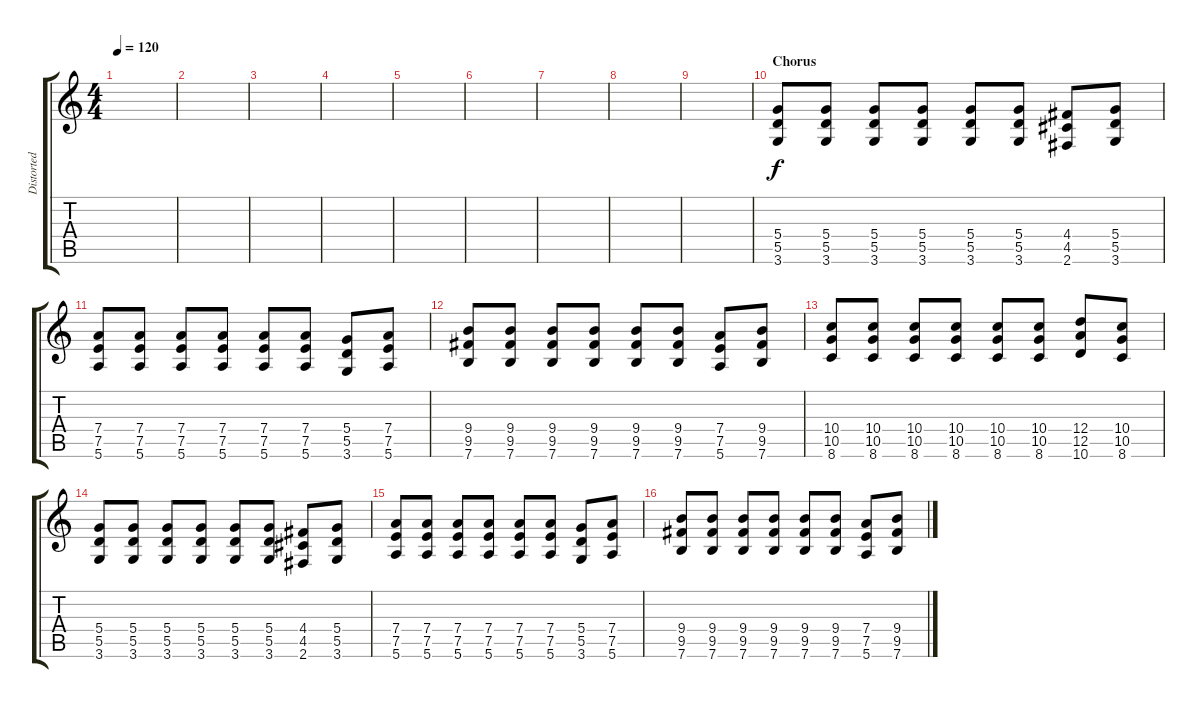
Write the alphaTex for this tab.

\track ("Distorted Guitar" "Distorted ") {instrument distortionguitar}
\staff {score tabs}
\tuning (E4 B3 G3 D3 A2 E2) {hide}
\ts (4 4)
\tempo 120
\clef g2
\ks c
|
|
|
|
|
|
|
|
|
\section ("" "Chorus")
(5.4 5.5 3.6).8 (5.4 5.5 3.6).8 (5.4 5.5 3.6).8 (5.4 5.5 3.6).8 (5.4 5.5 3.6).8 (5.4 5.5 3.6).8 (4.4 4.5 2.6).8 (5.4 5.5 3.6).8 |
(7.4 7.5 5.6).8 (7.4 7.5 5.6).8 (7.4 7.5 5.6).8 (7.4 7.5 5.6).8 (7.4 7.5 5.6).8 (7.4 7.5 5.6).8 (5.4 5.5 3.6).8 (7.4 7.5 5.6).8 |
(9.4 9.5 7.6).8 (9.4 9.5 7.6).8 (9.4 9.5 7.6).8 (9.4 9.5 7.6).8 (9.4 9.5 7.6).8 (9.4 9.5 7.6).8 (7.4 7.5 5.6).8 (9.4 9.5 7.6).8 |
(10.4 10.5 8.6).8 (10.4 10.5 8.6).8 (10.4 10.5 8.6).8 (10.4 10.5 8.6).8 (10.4 10.5 8.6).8 (10.4 10.5 8.6).8 (12.4 12.5 10.6).8 (10.4 10.5 8.6).8 |
(5.4 5.5 3.6).8 (5.4 5.5 3.6).8 (5.4 5.5 3.6).8 (5.4 5.5 3.6).8 (5.4 5.5 3.6).8 (5.4 5.5 3.6).8 (4.4 4.5 2.6).8 (5.4 5.5 3.6).8 |
(7.4 7.5 5.6).8 (7.4 7.5 5.6).8 (7.4 7.5 5.6).8 (7.4 7.5 5.6).8 (7.4 7.5 5.6).8 (7.4 7.5 5.6).8 (5.4 5.5 3.6).8 (7.4 7.5 5.6).8 |
(9.4 9.5 7.6).8 (9.4 9.5 7.6).8 (9.4 9.5 7.6).8 (9.4 9.5 7.6).8 (9.4 9.5 7.6).8 (9.4 9.5 7.6).8 (7.4 7.5 5.6).8 (9.4 9.5 7.6).8
